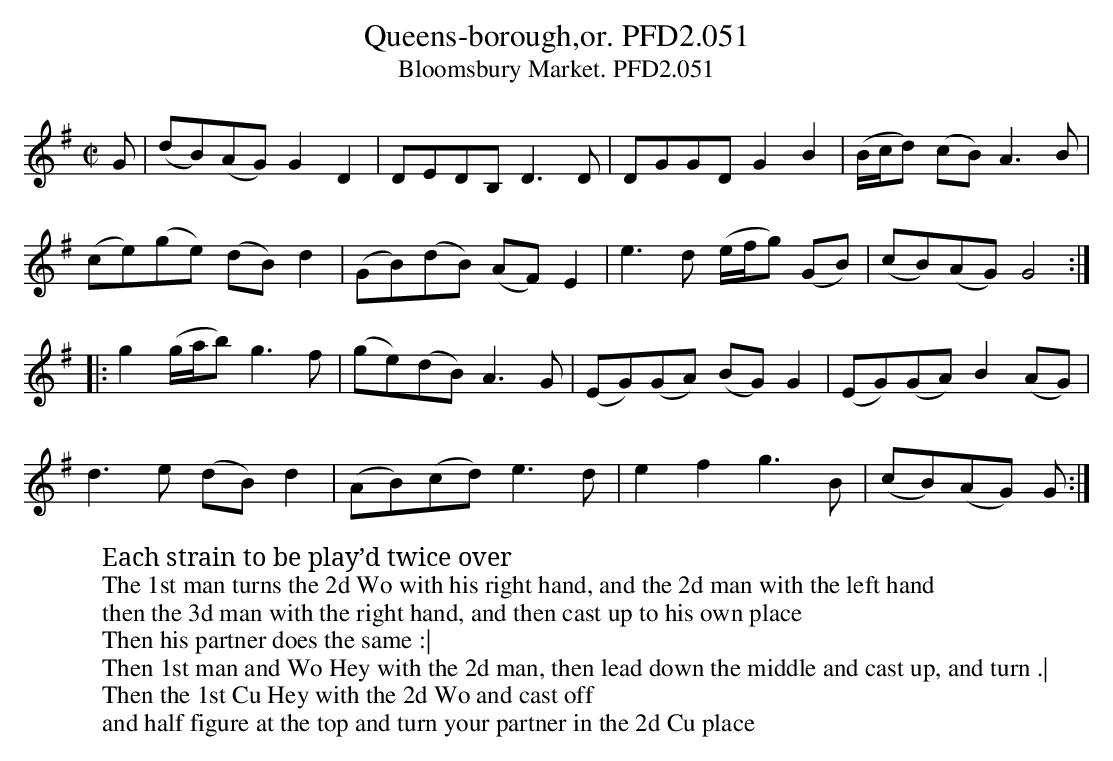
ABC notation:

X:1
T:Queens-borough,or. PFD2.051
T:Bloomsbury Market. PFD2.051
M:C|
L:1/8
W:Each strain to be play’d twice over
W:The 1st man turns the 2d Wo with his right hand, and the 2d man with the left hand
W:then the 3d man with the right hand, and then cast up to his own place
W:Then his partner does the same :|
W:Then 1st man and Wo Hey with the 2d man, then lead down the middle and cast up, and turn .|
W:Then the 1st Cu Hey with the 2d Wo and cast off
W:and half figure at the top and turn your partner in the 2d Cu place
K:G
G|(dB)(AG) G2D2|DEDB, D3D|DGGD G2B2|(B/c/d) (cB) A3B|
(ce)(ge) (dB)d2|(GB)(dB) (AF)E2|e3d (e/f/g) (GB)|(cB)(AG)G4:|
|:g2(g/a/b) g3f|(ge)(dB) A3G|(EG)(GA) (BG)G2|(EG)(GA) B2(AG)|
d3e (dB)d2|(AB)(cd) e3d|e2f2 g3B|(cB)(AG) G:|
